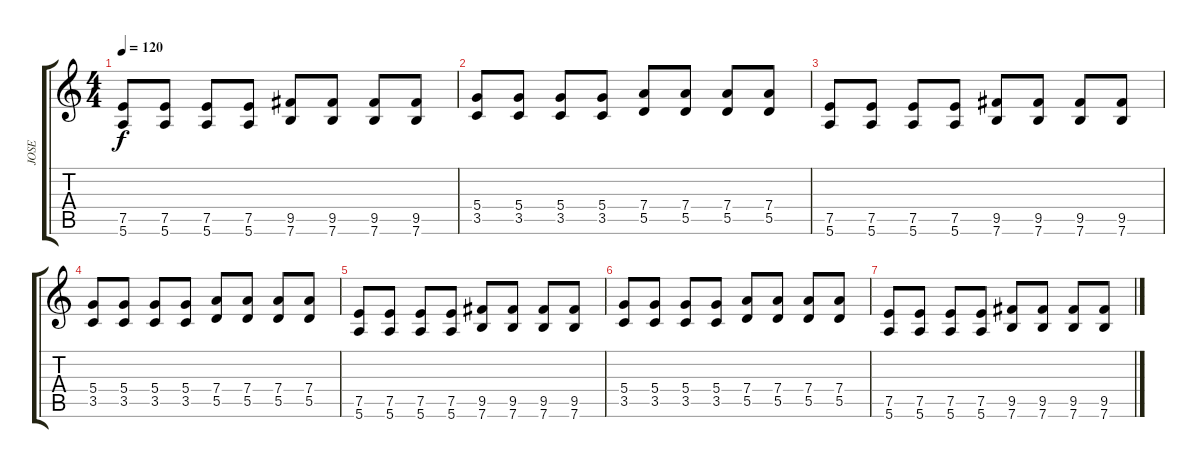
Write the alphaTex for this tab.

\track ("JOSE" "JOSE") {instrument acousticguitarnylon}
\staff {score tabs}
\tuning (E4 B3 G3 D3 A2 E2) {hide}
\ts (4 4)
\tempo 120
\clef g2
\ks c
(7.5 5.6).8{dy f} (7.5 5.6).8 (7.5 5.6).8 (7.5 5.6).8 (9.5 7.6).8 (9.5 7.6).8 (9.5 7.6).8 (9.5 7.6).8 |
(5.4 3.5).8 (5.4 3.5).8 (5.4 3.5).8 (5.4 3.5).8 (7.4 5.5).8 (7.4 5.5).8 (7.4 5.5).8 (7.4 5.5).8 |
(7.5 5.6).8 (7.5 5.6).8 (7.5 5.6).8 (7.5 5.6).8 (9.5 7.6).8 (9.5 7.6).8 (9.5 7.6).8 (9.5 7.6).8 |
(5.4 3.5).8 (5.4 3.5).8 (5.4 3.5).8 (5.4 3.5).8 (7.4 5.5).8 (7.4 5.5).8 (7.4 5.5).8 (7.4 5.5).8 |
(7.5 5.6).8 (7.5 5.6).8 (7.5 5.6).8 (7.5 5.6).8 (9.5 7.6).8 (9.5 7.6).8 (9.5 7.6).8 (9.5 7.6).8 |
(5.4 3.5).8 (5.4 3.5).8 (5.4 3.5).8 (5.4 3.5).8 (7.4 5.5).8 (7.4 5.5).8 (7.4 5.5).8 (7.4 5.5).8 |
(7.5 5.6).8 (7.5 5.6).8 (7.5 5.6).8 (7.5 5.6).8 (9.5 7.6).8 (9.5 7.6).8 (9.5 7.6).8 (9.5 7.6).8
